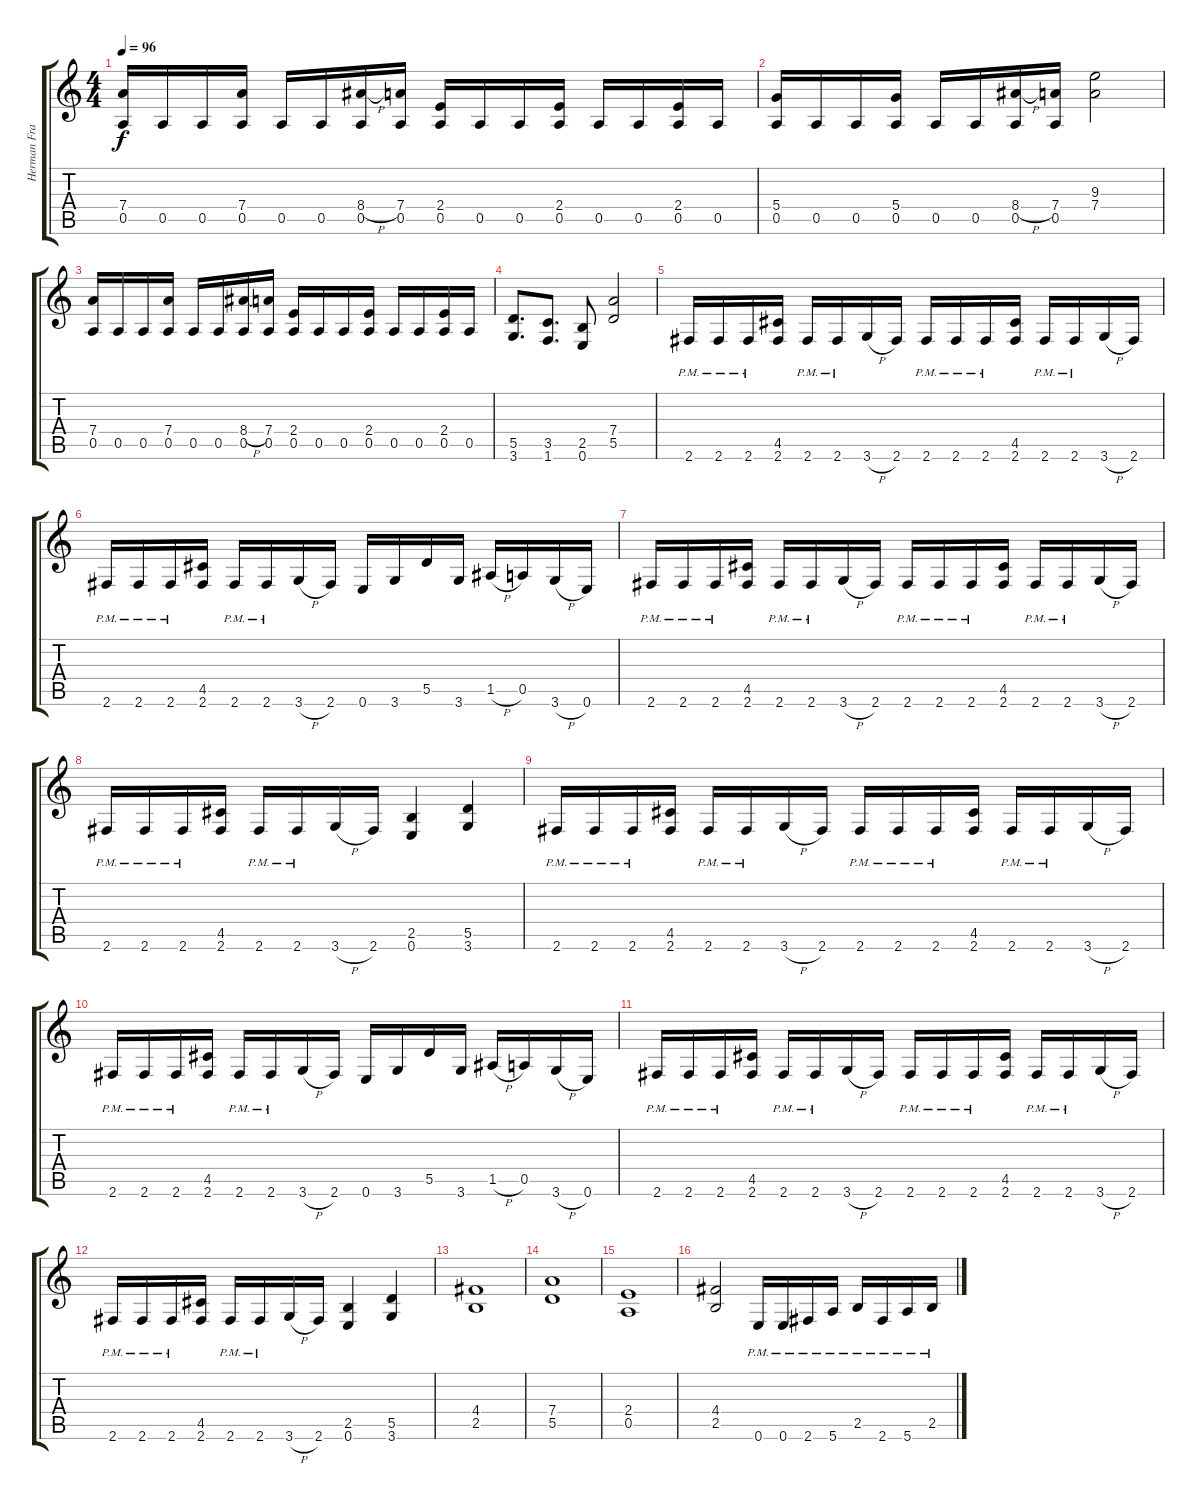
\track ("Herman Frank" "Herman Fra") {instrument distortionguitar}
\staff {score tabs}
\tuning (E4 B3 G3 D3 A2 E2) {hide}
\ts (4 4)
\tempo 96
\clef g2
\ks c
(7.4 0.5).16{dy f} 0.5.16 0.5.16 (7.4 0.5).16 0.5.16 0.5.16 (8.4{h} 0.5).16 (7.4 0.5).16 (2.4 0.5).16 0.5.16 0.5.16 (2.4 0.5).16 0.5.16 0.5.16 (2.4 0.5).16 0.5.16 |
(5.4 0.5).16 0.5.16 0.5.16 (5.4 0.5).16 0.5.16 0.5.16 (8.4{h} 0.5).16 (7.4 0.5).16 (9.3 7.4).2 |
(7.4 0.5).16 0.5.16 0.5.16 (7.4 0.5).16 0.5.16 0.5.16 (8.4{h} 0.5).16 (7.4 0.5).16 (2.4 0.5).16 0.5.16 0.5.16 (2.4 0.5).16 0.5.16 0.5.16 (2.4 0.5).16 0.5.16 |
(5.5 3.6).8{d} (3.5 1.6).8{d} (2.5 0.6).8 (7.4 5.5).2 |
2.6{pm}.16 2.6{pm}.16 2.6{pm}.16 (4.5 2.6).16 2.6{pm}.16 2.6{pm}.16 3.6{h}.16 2.6.16 2.6{pm}.16 2.6{pm}.16 2.6{pm}.16 (4.5 2.6).16 2.6{pm}.16 2.6{pm}.16 3.6{h}.16 2.6.16 |
2.6{pm}.16 2.6{pm}.16 2.6{pm}.16 (4.5 2.6).16 2.6{pm}.16 2.6{pm}.16 3.6{h}.16 2.6.16 0.6.16 3.6.16 5.5.16 3.6.16 1.5{h}.16 0.5.16 3.6{h}.16 0.6.16 |
2.6{pm}.16 2.6{pm}.16 2.6{pm}.16 (4.5 2.6).16 2.6{pm}.16 2.6{pm}.16 3.6{h}.16 2.6.16 2.6{pm}.16 2.6{pm}.16 2.6{pm}.16 (4.5 2.6).16 2.6{pm}.16 2.6{pm}.16 3.6{h}.16 2.6.16 |
2.6{pm}.16 2.6{pm}.16 2.6{pm}.16 (4.5 2.6).16 2.6{pm}.16 2.6{pm}.16 3.6{h}.16 2.6.16 (2.5 0.6).4 (5.5 3.6).4 |
2.6{pm}.16 2.6{pm}.16 2.6{pm}.16 (4.5 2.6).16 2.6{pm}.16 2.6{pm}.16 3.6{h}.16 2.6.16 2.6{pm}.16 2.6{pm}.16 2.6{pm}.16 (4.5 2.6).16 2.6{pm}.16 2.6{pm}.16 3.6{h}.16 2.6.16 |
2.6{pm}.16 2.6{pm}.16 2.6{pm}.16 (4.5 2.6).16 2.6{pm}.16 2.6{pm}.16 3.6{h}.16 2.6.16 0.6.16 3.6.16 5.5.16 3.6.16 1.5{h}.16 0.5.16 3.6{h}.16 0.6.16 |
2.6{pm}.16 2.6{pm}.16 2.6{pm}.16 (4.5 2.6).16 2.6{pm}.16 2.6{pm}.16 3.6{h}.16 2.6.16 2.6{pm}.16 2.6{pm}.16 2.6{pm}.16 (4.5 2.6).16 2.6{pm}.16 2.6{pm}.16 3.6{h}.16 2.6.16 |
2.6{pm}.16 2.6{pm}.16 2.6{pm}.16 (4.5 2.6).16 2.6{pm}.16 2.6{pm}.16 3.6{h}.16 2.6.16 (2.5 0.6).4 (5.5 3.6).4 |
(4.4 2.5).1 |
(7.4 5.5).1 |
(2.4 0.5).1 |
(4.4 2.5).2 0.6{pm}.16 0.6{pm}.16 2.6{pm}.16 5.6{pm}.16 2.5{pm}.16 2.6{pm}.16 5.6{pm}.16 2.5{pm}.16
